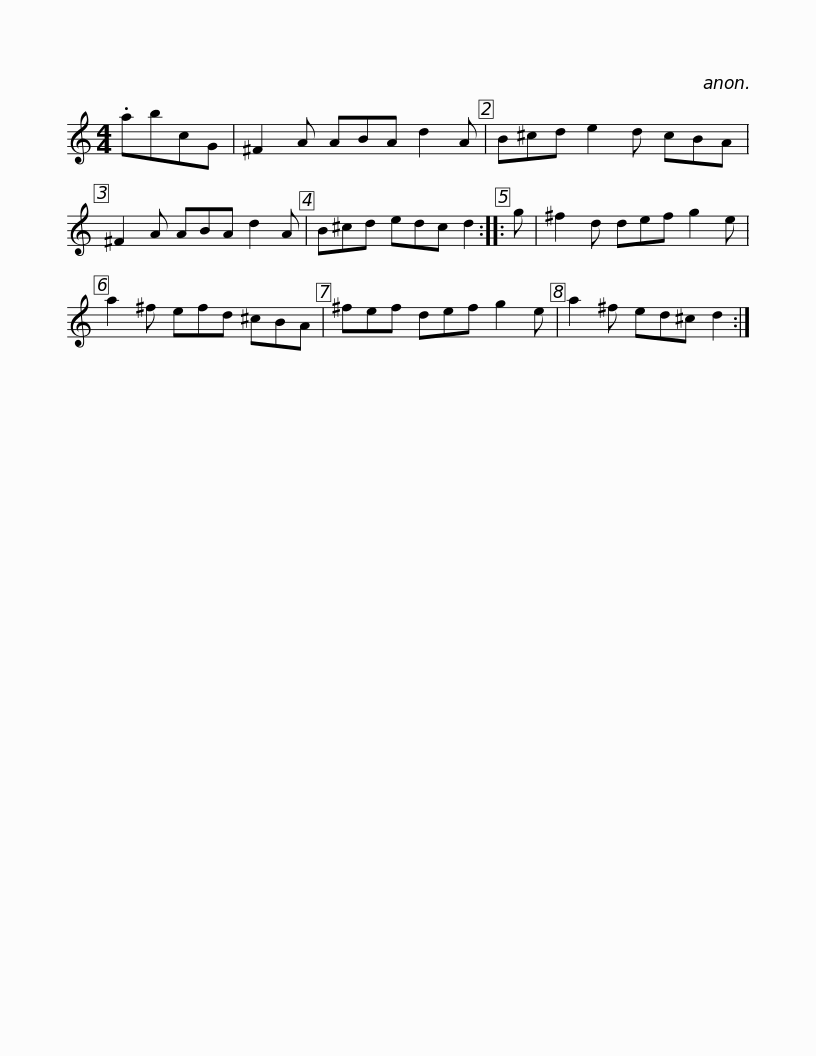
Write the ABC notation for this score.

X:1
L:1/8
M:4/4
I:linebreak $
K:C
V:1 treble
V:1
 .abcG | ^F2 A ABA d2 A | B^cd e2 d cBA | ^F2 A ABA d2 A | B^cd edc d2 :: %5
 g |$ ^f2 d def g2 e | a2 ^f efd ^cBA | ^fef def g2 e | a2 ^f ed^c d2 :| %10
